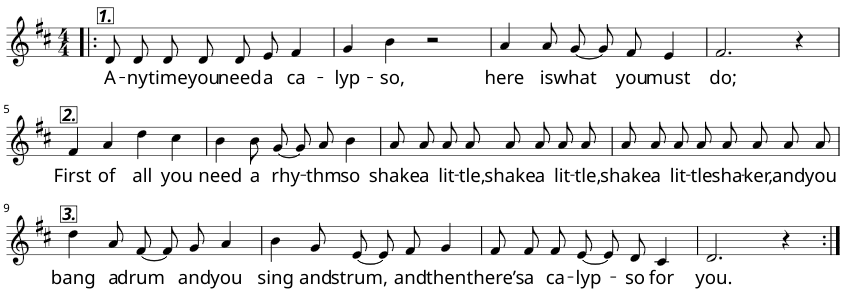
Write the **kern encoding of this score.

**kern	**text
*part1	*part1
*staff1	*staff1
*I"Voice	*
*I'Vo.	*
*clefG2	*
*k[f#c#]	*
*M4/4	*
=1!|:	=1!|:
!LO:TX:a:Bi:t=1.	!
!	!LO:LY:b
8d/L	A-
!	!LO:LY:b
8d/J	-ny
!	!LO:LY:b
8d/L	time
!	!LO:LY:b
8d/J	you
!	!LO:LY:b
8d/L	need
!	!LO:LY:b
8e/J	a
!	!LO:LY:b
4f#/	ca-
=2	=2
!	!LO:LY:b
4g/	-lyp-
!	!LO:LY:b
4b\	-so,
2r	.
=3	=3
!	!LO:LY:b
4a/	here
!	!LO:LY:b
8a/L	is
!	!LO:LY:b
[8g/J	what
8g/L]	.
!	!LO:LY:b
8f#/J	you
!	!LO:LY:b
4e/	must
=4	=4
!	!LO:LY:b
2.f#/	do;
4r	.
!!LO:LB:g=z
=5	=5
!LO:TX:a:Bi:t=2.	!
!	!LO:LY:b
4f#/	First
!	!LO:LY:b
4a/	of
!	!LO:LY:b
4dd\	all
!	!LO:LY:b
4cc#\	you
=6	=6
!	!LO:LY:b
4b\	need
!	!LO:LY:b
8b/L	a
!	!LO:LY:b
[8g/J	rhy-
8g/L]	.
!	!LO:LY:b
8a/J	-thm
!	!LO:LY:b
4b\	so
=7	=7
!	!LO:LY:b
8a/L	shake
!	!LO:LY:b
8a/J	a
!	!LO:LY:b
8a/L	lit-
!	!LO:LY:b
8a/J	-tle,
!	!LO:LY:b
8a/L	shake
!	!LO:LY:b
8a/J	a
!	!LO:LY:b
8a/L	lit-
!	!LO:LY:b
8a/J	-tle,
=8	=8
!	!LO:LY:b
8a/L	shake
!	!LO:LY:b
8a/J	a
!	!LO:LY:b
8a/L	lit-
!	!LO:LY:b
8a/J	-tle
!	!LO:LY:b
8a/L	sha-
!	!LO:LY:b
8a/J	-ker,
!	!LO:LY:b
8a/L	and
!	!LO:LY:b
8a/J	you
!!LO:LB:g=z
=9	=9
!LO:TX:a:Bi:t=3.	!
!	!LO:LY:b
4dd\	bang
!	!LO:LY:b
8a/L	a
!	!LO:LY:b
[8f#/J	drum
8f#/L]	.
!	!LO:LY:b
8g/J	and
!	!LO:LY:b
4a/	you
=10	=10
!	!LO:LY:b
4b\	sing
!	!LO:LY:b
8g/L	and
!	!LO:LY:b
[8e/J	strum,
8e/L]	.
!	!LO:LY:b
8f#/J	and
!	!LO:LY:b
4g/	then
=11	=11
!	!LO:LY:b
8f#/L	there’s
!	!LO:LY:b
8f#/J	a
!	!LO:LY:b
8f#/L	ca-
!	!LO:LY:b
[8e/J	-lyp-
8e/L]	.
!	!LO:LY:b
8d/J	-so
!	!LO:LY:b
4c#/	for
=12	=12
!	!LO:LY:b
2.d/	you.
4r	.
=:|!	=:|!
*-	*-
